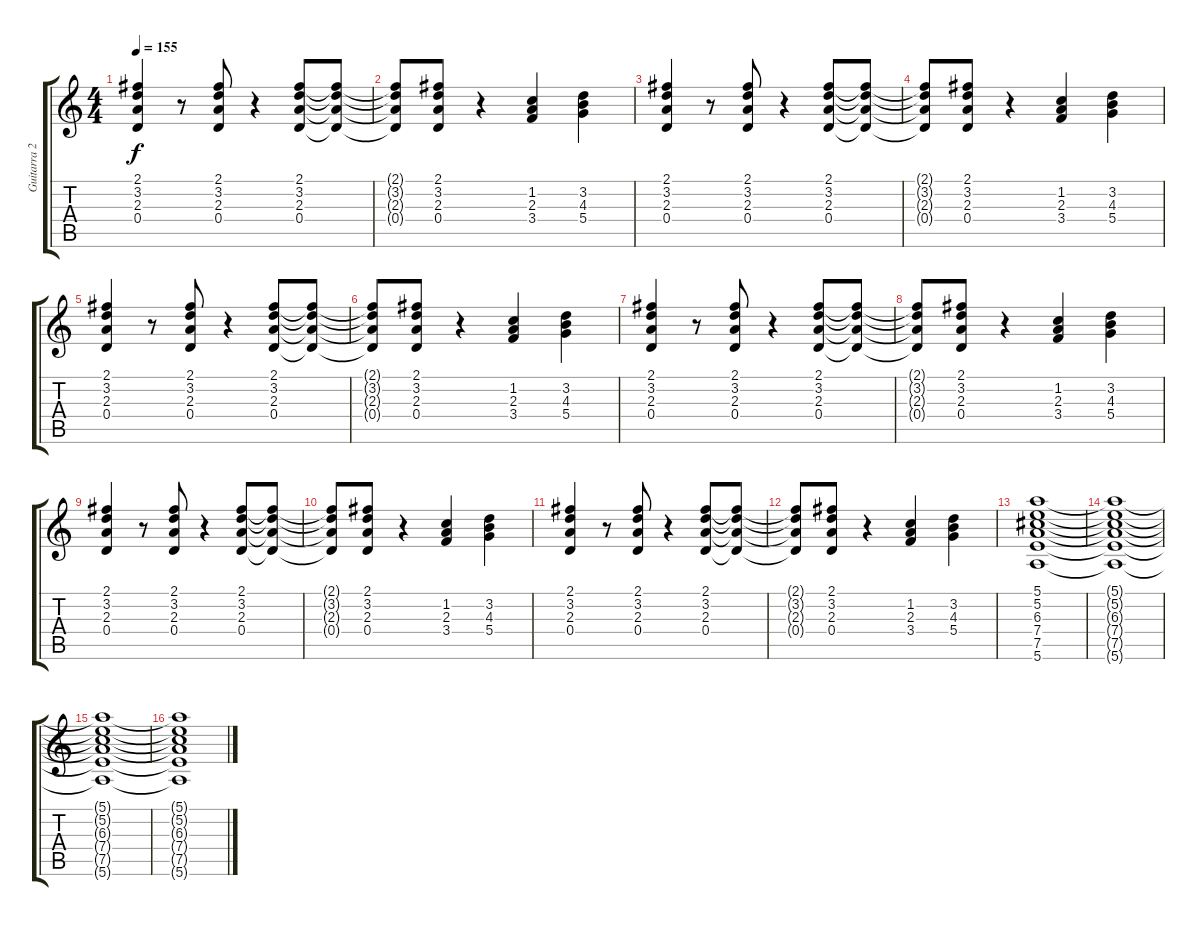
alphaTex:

\track ("Guitarra 2" "Guitarra 2") {instrument electricguitarclean}
\staff {score tabs}
\tuning (E4 B3 G3 D3 A2 E2) {hide}
\ts (4 4)
\tempo 155
\clef g2
\ks c
(2.1 3.2 2.3 0.4).4{dy f} r.8 (2.1 3.2 2.3 0.4).8 r.4 (2.1 3.2 2.3 0.4).8 (2.1{t} 3.2{t} 2.3{t} 0.4{t}).8 |
(2.1{t} 3.2{t} 2.3{t} 0.4{t}).8 (2.1 3.2 2.3 0.4).8 r.4 (1.2 2.3 3.4).4 (3.2 4.3 5.4).4 |
(2.1 3.2 2.3 0.4).4 r.8 (2.1 3.2 2.3 0.4).8 r.4 (2.1 3.2 2.3 0.4).8 (2.1{t} 3.2{t} 2.3{t} 0.4{t}).8 |
(2.1{t} 3.2{t} 2.3{t} 0.4{t}).8 (2.1 3.2 2.3 0.4).8 r.4 (1.2 2.3 3.4).4 (3.2 4.3 5.4).4 |
(2.1 3.2 2.3 0.4).4 r.8 (2.1 3.2 2.3 0.4).8 r.4 (2.1 3.2 2.3 0.4).8 (2.1{t} 3.2{t} 2.3{t} 0.4{t}).8 |
(2.1{t} 3.2{t} 2.3{t} 0.4{t}).8 (2.1 3.2 2.3 0.4).8 r.4 (1.2 2.3 3.4).4 (3.2 4.3 5.4).4 |
(2.1 3.2 2.3 0.4).4 r.8 (2.1 3.2 2.3 0.4).8 r.4 (2.1 3.2 2.3 0.4).8 (2.1{t} 3.2{t} 2.3{t} 0.4{t}).8 |
(2.1{t} 3.2{t} 2.3{t} 0.4{t}).8 (2.1 3.2 2.3 0.4).8 r.4 (1.2 2.3 3.4).4 (3.2 4.3 5.4).4 |
(2.1 3.2 2.3 0.4).4 r.8 (2.1 3.2 2.3 0.4).8 r.4 (2.1 3.2 2.3 0.4).8 (2.1{t} 3.2{t} 2.3{t} 0.4{t}).8 |
(2.1{t} 3.2{t} 2.3{t} 0.4{t}).8 (2.1 3.2 2.3 0.4).8 r.4 (1.2 2.3 3.4).4 (3.2 4.3 5.4).4 |
(2.1 3.2 2.3 0.4).4 r.8 (2.1 3.2 2.3 0.4).8 r.4 (2.1 3.2 2.3 0.4).8 (2.1{t} 3.2{t} 2.3{t} 0.4{t}).8 |
(2.1{t} 3.2{t} 2.3{t} 0.4{t}).8 (2.1 3.2 2.3 0.4).8 r.4 (1.2 2.3 3.4).4 (3.2 4.3 5.4).4 |
(5.1 5.2 6.3 7.4 7.5 5.6).1 |
(5.1{t} 5.2{t} 6.3{t} 7.4{t} 7.5{t} 5.6{t}).1 |
(5.1{t} 5.2{t} 6.3{t} 7.4{t} 7.5{t} 5.6{t}).1 |
(5.1{t} 5.2{t} 6.3{t} 7.4{t} 7.5{t} 5.6{t}).1
